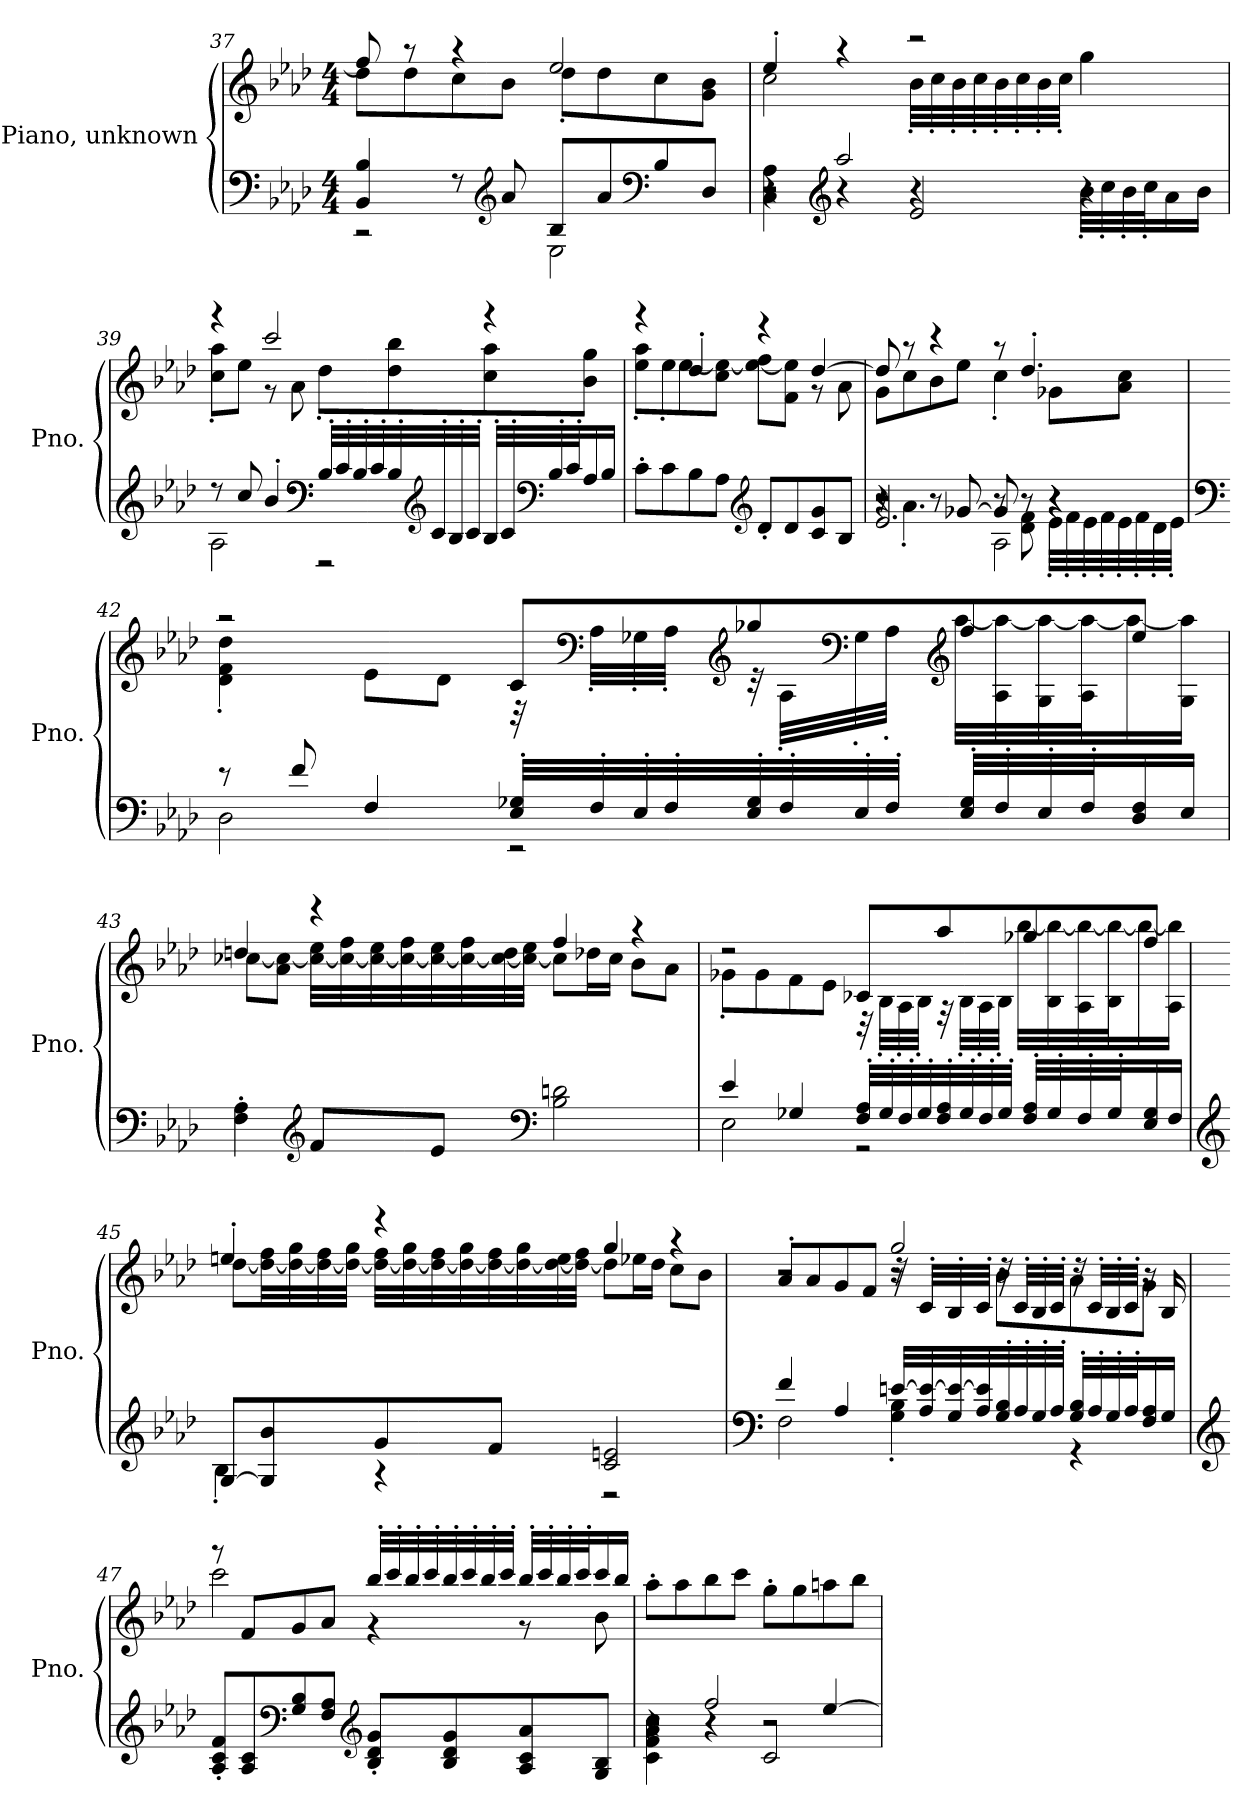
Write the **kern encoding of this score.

**kern	**kern
*part1	*part1
*staff2	*staff1
*I"Piano, unknown	*
*I'Pno.	*
*clefF4	*clefG2
*k[b-e-a-d-]	*k[b-e-a-d-]
*M4/4	*M4/4
=37	=37
*^	*^
4BB-/ 4B-/	2r	8ff/]	8dd-\L
.	.	8r	8dd-\
8r	.	4r	8cc\
*clefG2	*	*	*
8a-/	.	.	8b-\J
8B-/L	2E-\	2ee-/	8dd-'\L
8a-/	.	.	8dd-\
*clefF4	*	*	*
8B-/	.	.	8cc\
8D-/J	.	.	8g\ 8b-\J
!!LO:LB:g=z	!!
=38	=38	=38	=38
*	*^	*	*
4r	4C\ 4A-\	2r	4ee-'/	2cc\
*clefG2	*	*	*	*
2aa-/	4r	.	4r	.
.	4r	2e-/	2r	32b-'\LLL
.	.	.	.	32cc'\
.	.	.	.	32b-'\
.	.	.	.	32cc'\
.	.	.	.	32b-'\
.	.	.	.	32cc'\
.	.	.	.	32b-'\
.	.	.	.	32cc'\JJJ
4r	32b-'\LLL	.	.	4gg\
.	32cc'\	.	.	.
.	32b-'\	.	.	.
.	32cc'\J	.	.	.
.	16a-\	.	.	.
.	16b-\JJ	.	.	.
*	*v	*v	*	*
=39	=39	=39	=39
8r	2A-\	4r	8cc\' 8aa-\'L
8cc/	.	.	8ee-\J
4b-'/	.	2ccc/	8r
.	.	.	8a-\
*clefF4	*	*	*
32B-'/LLL	2r	.	8dd-'\L
32c'/	.	.	.
32B-'/	.	.	.
32c'/	.	.	.
32B-'/	.	.	8dd-\ 8bb-\
*clefG2	*	*	*
32c'/	.	.	.
32B-'/	.	.	.
32c'/JJJ	.	.	.
32B-'/LLL	.	4r	8cc\ 8aa-\
32c'/	.	.	.
*clefF4	*	*	*
32B-'/	.	.	.
32c'/J	.	.	.
16A-/	.	.	8b-\ 8gg\J
16B-/JJ	.	.	.
*v	*v	*	*
!!LO:LB:g=z	!!
=40	=40	=40
8c'\L	4r	8ee-\' 8aa-\'L
8c\	.	8ee-'\
8B-\	4dd-'/	[8ee-\
8A-\J	.	8cc\ 8ee-\_J
*clefG2	*	*
8d-'/L	4r	8ee-\_ 8ff\L
8d-/	.	8f\ 8ee-\]J
8c/ 8g/	[4dd-/	8r
8B-/J	.	8a-\
=41	=41	=41
*^	*	*
*	*^	*	*
*	*	*^	*	*
4r	8r	2.e-/	2r	8dd-/]	8g\L
.	4.a-'\	.	.	8r	8cc\
8r	.	.	.	4r	8b-\
[8g-X/	.	.	.	.	8ee-\J
8g-/]	8r	.	2A-\	8r	4cc'\
8r	8d-\ 8f\	.	.	4.dd-'/	.
4r	32e-'\LLL	4r	.	.	8g-X\L
.	32f'\	.	.	.	.
.	32e-'\	.	.	.	.
.	32f'\	.	.	.	.
.	32e-'\	.	.	.	8a-\ 8cc\J
.	32f'\	.	.	.	.
.	32d-'\	.	.	.	.
.	32e-'\JJJ	.	.	.	.
*v	*v	*v	*v	*	*
!!LO:LB:g=z	!!
=42	=42	=42
*clefF4	*	*
*^	*	*
8r	2D-\	2r	4d-\' 4f\' 4dd-\'
8f/	.	.	.
4F/	.	.	8e-\L
.	.	.	8d-\J
32E-/' 32G-X/'LLL	2r	8c/L	32r
*	*	*clefF4	*
32F'/	.	.	32A-'\LLL
32E-'/	.	.	32G-X'\
32F'/	.	.	32A-'\JJJ
*	*	*clefG2	*
32E-/' 32G-/'	.	8gg-X/	32r
32F'/	.	.	32A-'\LLL
*	*	*clefF4	*
32E-'/	.	.	32G-'\
32F'/JJJ	.	.	32A-'\JJJ
*	*	*clefG2	*
32E-/' 32G-/'LLL	.	8ff/	[32aa-\LLL
32F'/	.	.	32A-\ 32aa-\_
32E-'/	.	.	32G-\ 32aa-\_
32F'/J	.	.	32A-\ 32aa-\_J
16D-/ 16F/	.	8ee-/J	16aa-\_
16E-/JJ	.	.	16G-\ 16aa-\]JJ
*v	*v	*	*
!!LO:LB:g=z	!!
=43	=43	=43
4F\' 4A-\'	4ddn/	[8cc-X\L
.	.	8a-\ 8cc-\_J
*clefG2	*	*
8f/L	4r	32cc-\_ 32ee-\LLL
.	.	32cc-\_ 32ff\
.	.	32cc-\_ 32ee-\
.	.	32cc-\_ 32ff\
8e-/J	.	32cc-\_ 32ee-\
.	.	32cc-\_ 32ff\
.	.	32cc-\_ 32dd\
.	.	32cc-\_ 32ee-\JJJ
*clefF4	*	*
2B-\ 2dn\	4ff/	8cc-\L]
.	.	16dd-X\L
.	.	16cc-\JJ
.	4r	8b-\L
.	.	8a-\J
!!LO:PB:g=z	!!
=44	=44	=44
*^	*	*
4e-/	2E-\	2r	8g-X'\L
.	.	.	8g-\
4G-X/	.	.	8f\
.	.	.	8e-\J
32F/' 32A-/'LLL	2r	8c-X/L	32r
32G-'/	.	.	32B-'\LLL
32F'/	.	.	32A-'\
32G-'/	.	.	32B-'\JJJ
32F/' 32A-/'	.	8aa-/	32r
32G-'/	.	.	32B-'\LLL
32F'/	.	.	32A-'\
32G-'/JJJ	.	.	32B-'\JJJ
32F/' 32A-/'LLL	.	8gg-X/	[32bb-\LLL
32G-'/	.	.	32B-\ 32bb-\_
32F'/	.	.	32A-\ 32bb-\_
32G-'/J	.	.	32B-\ 32bb-\_J
16E-/ 16G-/	.	8ff/J	16bb-\_
16F/JJ	.	.	16A-\ 16bb-\]JJ
!!LO:LB:g=z	!!
=45	=45	=45	=45
*clefG2	*	*	*
[8G/L	4B-'\	4een'/	[8dd-\L
8G/] 8b-/	.	.	32dd-\_ 32ff\LL
.	.	.	32dd-\_ 32gg\
.	.	.	32dd-\_ 32ff\
.	.	.	32dd-\_ 32gg\JJJ
8g/	4r	4r	32dd-\_ 32ff\LLL
.	.	.	32dd-\_ 32gg\
.	.	.	32dd-\_ 32ff\
.	.	.	32dd-\_ 32gg\
8f/J	.	.	32dd-\_ 32ff\
.	.	.	32dd-\_ 32gg\
.	.	.	32dd-\_ 32ee\
.	.	.	32dd-\_ 32ff\JJJ
2c/ 2en/	2r	4gg/	8dd-\L]
.	.	.	16ee-X\L
.	.	.	16dd-\JJ
.	.	4r	8cc\L
.	.	.	8b-\J
*	*	*v	*v
!!LO:LB:g=z
=46	=46	=46
*clefF4	*	*
*	*	*^
*	*	*	*^
4f/	2F\	2r	2r	8a-'/L
.	.	.	.	8a-/
4A-/	.	.	.	8g/
.	.	.	.	8f/J
[32en/LLL	4G\' 4B-\'	2gg/	8r	32r
32A-/ 32e/_	.	.	.	32c'/LLL
32G/ 32e/_	.	.	.	32B-'/
32A-/ 32e/]	.	.	.	32c'/JJJ
32G/' 32B-/'	.	.	8b-\L	32r
32A-'/	.	.	.	32c'/LLL
32G'/	.	.	.	32B-'/
32A-'/JJJ	.	.	.	32c'/JJJ
32G/' 32B-/'LLL	4r	.	8a-\	32r
32A-'/	.	.	.	32c'/LLL
32G'/	.	.	.	32B-'/
32A-'/J	.	.	.	32c'/JJJ
16F/ 16A-/	.	.	8g\J	16r
16G/JJ	.	.	.	16B-/
*v	*v	*	*	*
*	*v	*v	*v
!!LO:LB:g=z
=47	=47
*clefG2	*
*	*^
8A-/' 8c/' 8f/'L	8r	2ccc\
8A-/ 8c/	8f/L	.
*clefF4	*	*
8G/ 8B-/	8g/	.
8F/ 8A-/J	8a-/J	.
*clefG2	*	*
8B-/' 8d-/' 8g/'L	32bb-'/LLL	4r
.	32ccc'/	.
.	32bb-'/	.
.	32ccc'/	.
8B-/ 8d-/ 8g/	32bb-'/	.
.	32ccc'/	.
.	32bb-'/	.
.	32ccc'/JJJ	.
8A-/ 8c/ 8a-/	32bb-'/LLL	8r
.	32ccc'/	.
.	32bb-'/	.
.	32ccc'/J	.
8G/ 8B-/J	16ccc/	8b-\
.	16bb-/JJ	.
*	*v	*v
=48	=48
*^	*
*	*^	*
4r	4c\ 4f\ 4a-\ 4cc\	2r	8aa-'\L
.	.	.	8aa-\
2ff/	4r	.	8bb-\
.	.	.	8ccc\J
.	2r	2c/	8gg'\L
.	.	.	8gg\
[4ee-/	.	.	8aan\
.	.	.	8bb-\J
*v	*v	*v	*
=	=
*-	*-
